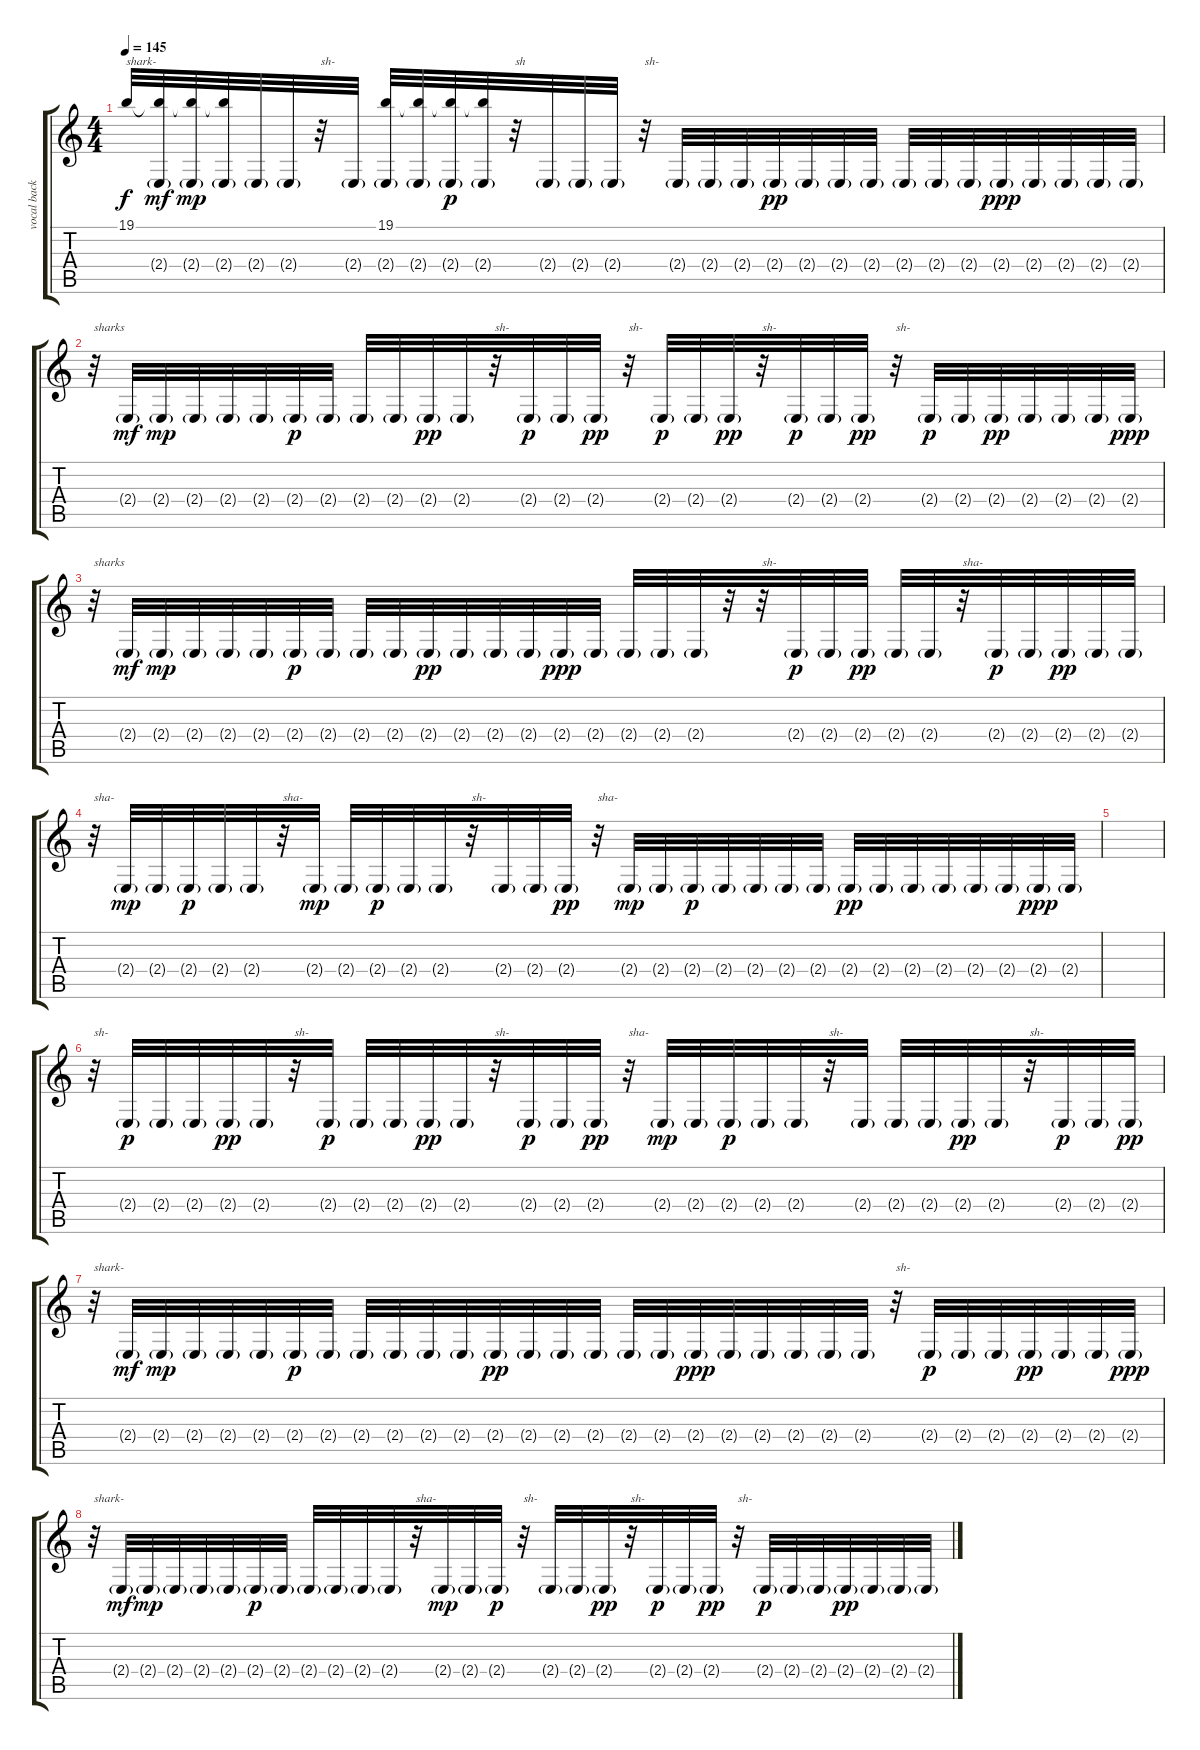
\track ("vocal backup" "vocal back") {instrument lead1square}
\staff {score tabs}
\tuning (E4 B3 G3 D3 A2 E2) {hide}
\ts (4 4)
\tempo 145
\clef g2
\ks c
19.1.32{txt "shark-" dy f} (19.1{t} 2.4{g}).32{dy mf} (19.1{t} 2.4{g}).32{dy mp} (19.1{t} 2.4{g}).32 2.4{g}.32 2.4{g}.32 r.32{txt "sh-"} 2.4{g}.32 (19.1 2.4{g}).32 (19.1{t} 2.4{g}).32 (19.1{t} 2.4{g}).32{dy p} (19.1{t} 2.4{g}).32 r.32{txt "sh"} 2.4{g}.32 2.4{g}.32 2.4{g}.32 r.32{txt "sh-"} 2.4{g}.32 2.4{g}.32 2.4{g}.32 2.4{g}.32{dy pp} 2.4{g}.32 2.4{g}.32 2.4{g}.32 2.4{g}.32 2.4{g}.32 2.4{g}.32 2.4{g}.32{dy ppp} 2.4{g}.32 2.4{g}.32 2.4{g}.32 2.4{g}.32 |
r.32{txt "sharks"} 2.4{g}.32{dy mf} 2.4{g}.32{dy mp} 2.4{g}.32 2.4{g}.32 2.4{g}.32 2.4{g}.32{dy p} 2.4{g}.32 2.4{g}.32 2.4{g}.32 2.4{g}.32{dy pp} 2.4{g}.32 r.32{txt "sh-"} 2.4{g}.32{dy p} 2.4{g}.32 2.4{g}.32{dy pp} r.32{txt "sh-"} 2.4{g}.32{dy p} 2.4{g}.32 2.4{g}.32{dy pp} r.32{txt "sh-"} 2.4{g}.32{dy p} 2.4{g}.32 2.4{g}.32{dy pp} r.32{txt "sh-"} 2.4{g}.32{dy p} 2.4{g}.32 2.4{g}.32{dy pp} 2.4{g}.32 2.4{g}.32 2.4{g}.32 2.4{g}.32{dy ppp} |
r.32{txt "sharks"} 2.4{g}.32{dy mf} 2.4{g}.32{dy mp} 2.4{g}.32 2.4{g}.32 2.4{g}.32 2.4{g}.32{dy p} 2.4{g}.32 2.4{g}.32 2.4{g}.32 2.4{g}.32{dy pp} 2.4{g}.32 2.4{g}.32 2.4{g}.32 2.4{g}.32{dy ppp} 2.4{g}.32 2.4{g}.32 2.4{g}.32 2.4{g}.32 r.32 r.32{txt "sh-"} 2.4{g}.32{dy p} 2.4{g}.32 2.4{g}.32{dy pp} 2.4{g}.32 2.4{g}.32 r.32{txt "sha-"} 2.4{g}.32{dy p} 2.4{g}.32 2.4{g}.32{dy pp} 2.4{g}.32 2.4{g}.32 |
r.32{txt "sha-"} 2.4{g}.32{dy mp} 2.4{g}.32 2.4{g}.32{dy p} 2.4{g}.32 2.4{g}.32 r.32{txt "sha-"} 2.4{g}.32{dy mp} 2.4{g}.32 2.4{g}.32{dy p} 2.4{g}.32 2.4{g}.32 r.32{txt "sh-"} 2.4{g}.32 2.4{g}.32 2.4{g}.32{dy pp} r.32{txt "sha-"} 2.4{g}.32{dy mp} 2.4{g}.32 2.4{g}.32{dy p} 2.4{g}.32 2.4{g}.32 2.4{g}.32 2.4{g}.32 2.4{g}.32{dy pp} 2.4{g}.32 2.4{g}.32 2.4{g}.32 2.4{g}.32 2.4{g}.32 2.4{g}.32{dy ppp} 2.4{g}.32 |
|
r.32{txt "sh-"} 2.4{g}.32{dy p} 2.4{g}.32 2.4{g}.32 2.4{g}.32{dy pp} 2.4{g}.32 r.32{txt "sh-"} 2.4{g}.32{dy p} 2.4{g}.32 2.4{g}.32 2.4{g}.32{dy pp} 2.4{g}.32 r.32{txt "sh-"} 2.4{g}.32{dy p} 2.4{g}.32 2.4{g}.32{dy pp} r.32{txt "sha-"} 2.4{g}.32{dy mp} 2.4{g}.32 2.4{g}.32{dy p} 2.4{g}.32 2.4{g}.32 r.32{txt "sh-"} 2.4{g}.32 2.4{g}.32 2.4{g}.32 2.4{g}.32{dy pp} 2.4{g}.32 r.32{txt "sh-"} 2.4{g}.32{dy p} 2.4{g}.32 2.4{g}.32{dy pp} |
r.32{txt "shark-"} 2.4{g}.32{dy mf} 2.4{g}.32{dy mp} 2.4{g}.32 2.4{g}.32 2.4{g}.32 2.4{g}.32{dy p} 2.4{g}.32 2.4{g}.32 2.4{g}.32 2.4{g}.32 2.4{g}.32 2.4{g}.32{dy pp} 2.4{g}.32 2.4{g}.32 2.4{g}.32 2.4{g}.32 2.4{g}.32 2.4{g}.32{dy ppp} 2.4{g}.32 2.4{g}.32 2.4{g}.32 2.4{g}.32 2.4{g}.32 r.32{txt "sh-"} 2.4{g}.32{dy p} 2.4{g}.32 2.4{g}.32 2.4{g}.32{dy pp} 2.4{g}.32 2.4{g}.32 2.4{g}.32{dy ppp} |
r.32{txt "shark-"} 2.4{g}.32{dy mf} 2.4{g}.32{dy mp} 2.4{g}.32 2.4{g}.32 2.4{g}.32 2.4{g}.32{dy p} 2.4{g}.32 2.4{g}.32 2.4{g}.32 2.4{g}.32 2.4{g}.32 r.32{txt "sha-"} 2.4{g}.32{dy mp} 2.4{g}.32 2.4{g}.32{dy p} r.32{txt "sh-"} 2.4{g}.32 2.4{g}.32 2.4{g}.32{dy pp} r.32{txt "sh-"} 2.4{g}.32{dy p} 2.4{g}.32 2.4{g}.32{dy pp} r.32{txt "sh-"} 2.4{g}.32{dy p} 2.4{g}.32 2.4{g}.32 2.4{g}.32{dy pp} 2.4{g}.32 2.4{g}.32 2.4{g}.32
